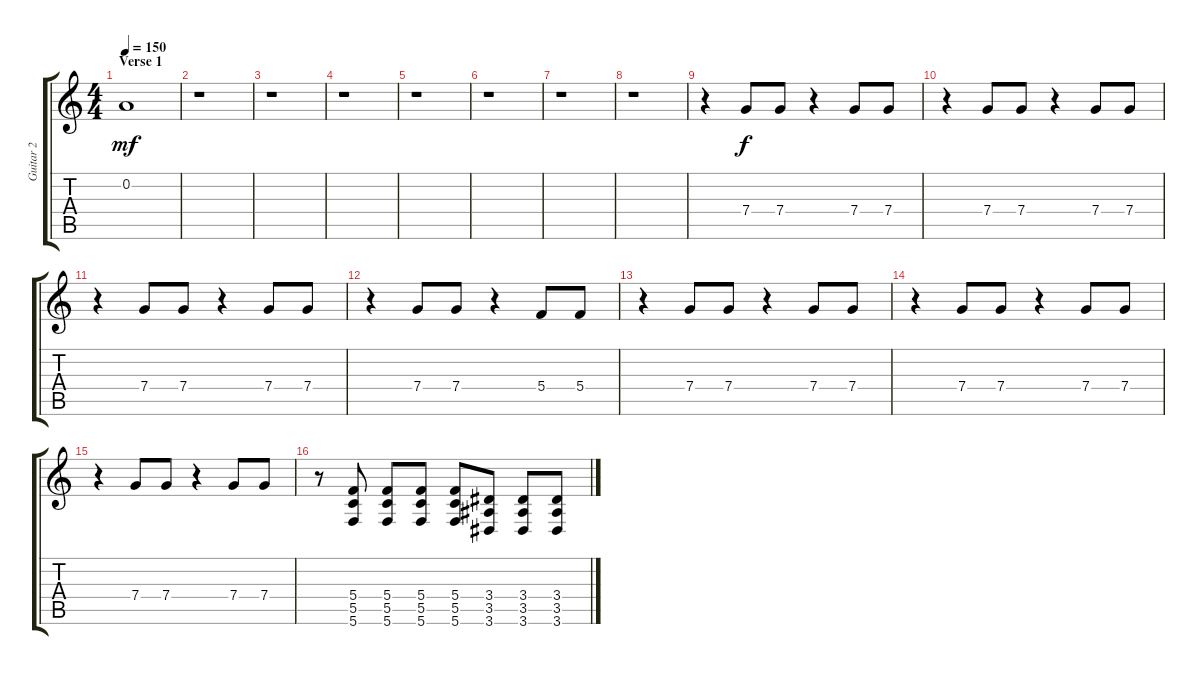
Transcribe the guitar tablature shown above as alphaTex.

\track ("Guitar 2" "Guitar 2") {instrument distortionguitar}
\staff {score tabs}
\tuning (D4 A3 F3 C3 G2 C2) {hide}
\ts (4 4)
\section ("" "Verse 1")
\tempo 150
\clef g2
\ks c
0.2.1{dy mf instrument electricguitarclean} |
r.1 |
r.1 |
r.1 |
r.1 |
r.1 |
r.1 |
r.1 |
r.4{volume 10 balance 12 instrument distortionguitar} 7.4.8{dy f} 7.4.8 r.4 7.4.8 7.4.8 |
r.4 7.4.8 7.4.8 r.4 7.4.8 7.4.8 |
r.4 7.4.8 7.4.8 r.4 7.4.8 7.4.8 |
r.4 7.4.8 7.4.8 r.4 5.4.8 5.4.8 |
r.4 7.4.8 7.4.8 r.4 7.4.8 7.4.8 |
r.4 7.4.8 7.4.8 r.4 7.4.8 7.4.8 |
r.4 7.4.8 7.4.8 r.4 7.4.8 7.4.8 |
r.8 (5.4 5.5 5.6).8 (5.4 5.5 5.6).8 (5.4 5.5 5.6).8 (5.4 5.5 5.6).8 (3.4 3.5 3.6).8 (3.4 3.5 3.6).8 (3.4 3.5 3.6).8
